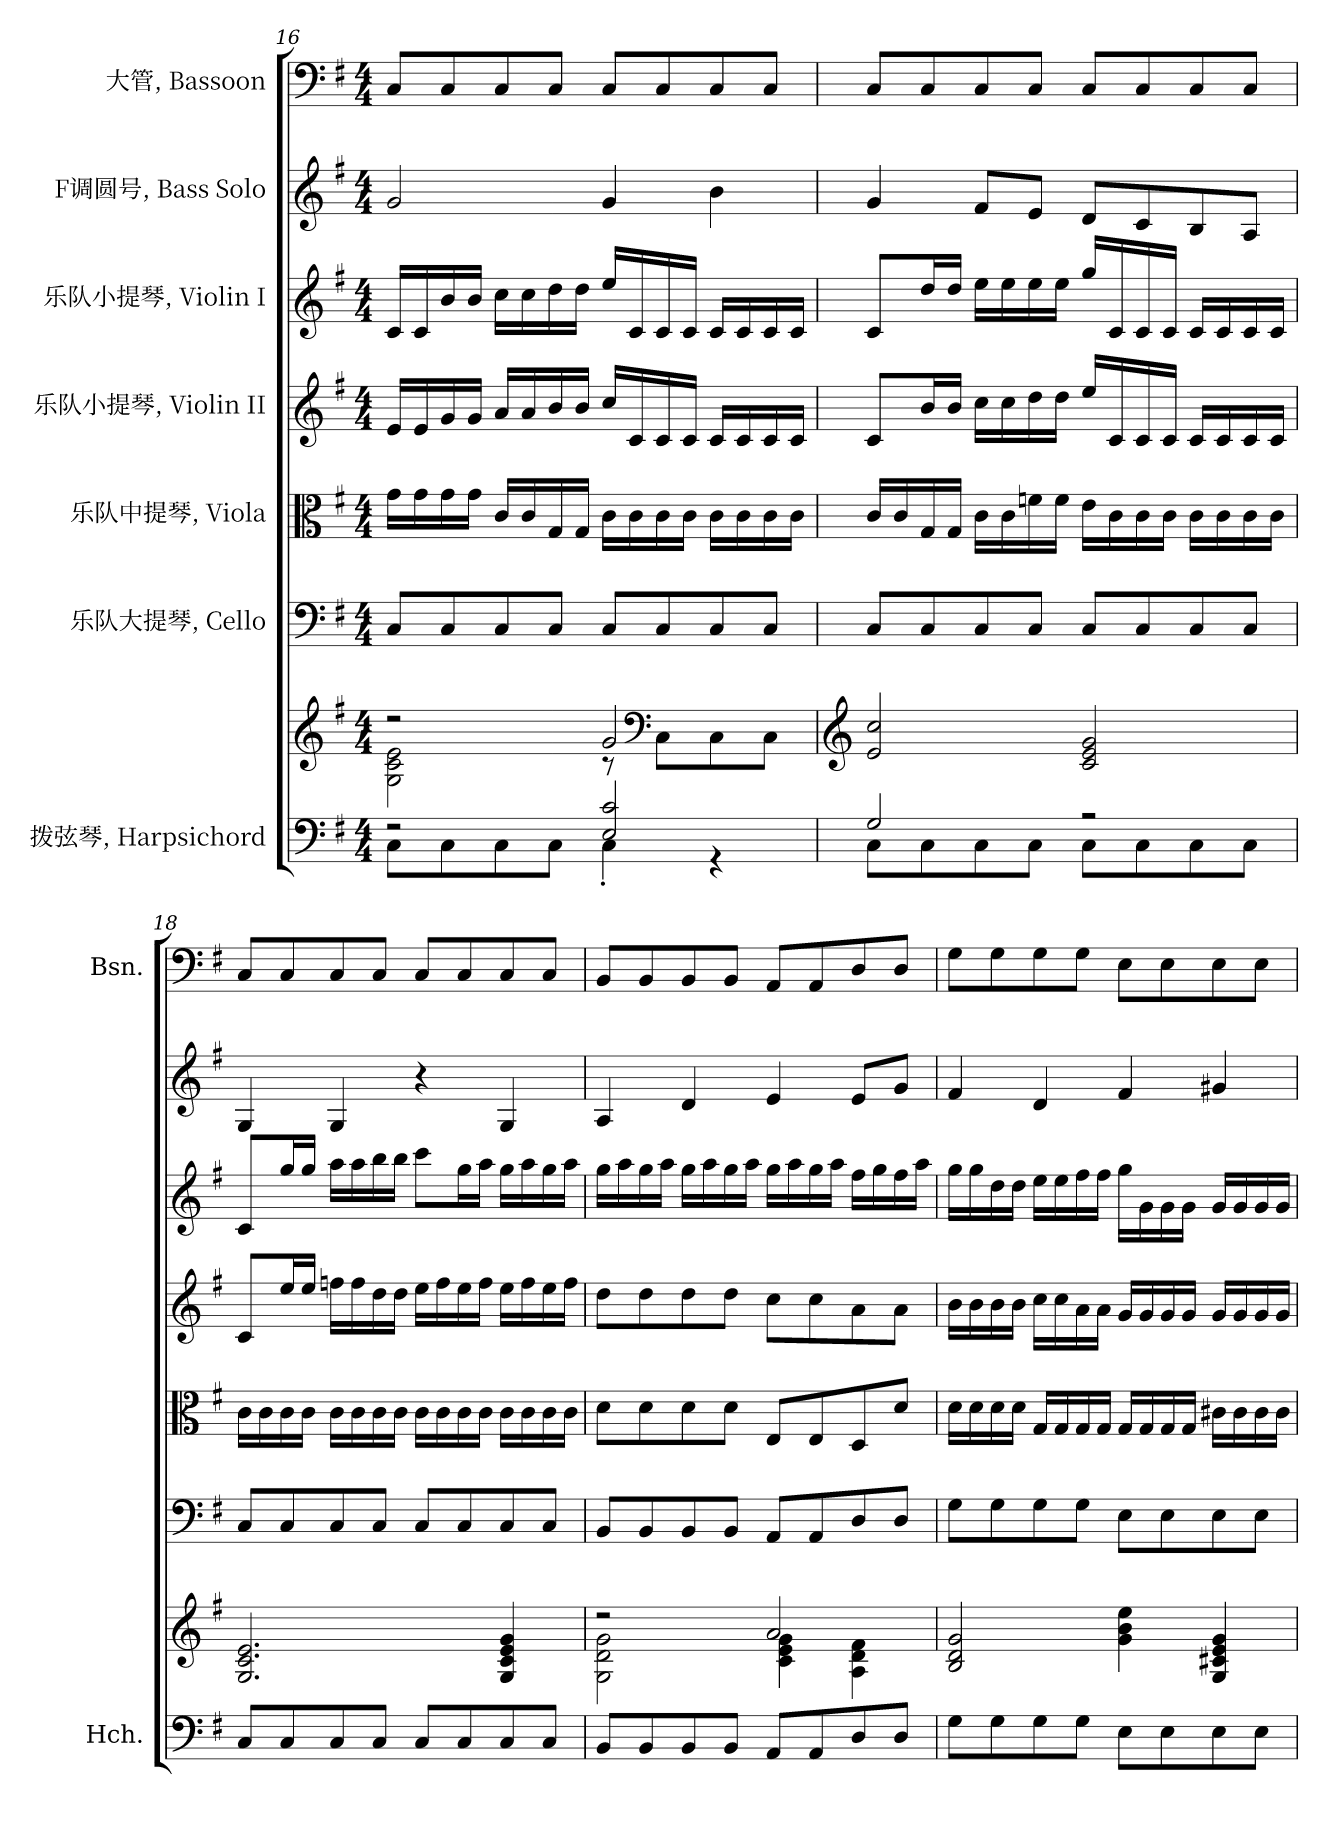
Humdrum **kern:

**kern	**kern	**kern	**kern	**kern	**kern	**kern	**kern
*part7	*part7	*part6	*part5	*part4	*part3	*part2	*part1
*staff8	*staff7	*staff6	*staff5	*staff4	*staff3	*staff2	*staff1
*I"拨弦琴, Harpsichord	*	*I"乐队大提琴, Cello	*I"乐队中提琴, Viola	*I"乐队小提琴, Violin II	*I"乐队小提琴, Violin I	*I"F调圆号, Bass Solo	*I"大管, Bassoon
*I'Hch.	*	*	*	*	*	*	*I'Bsn.
!!LO:PB:g=z
*clefF4	*clefG2	*clefF4	*clefC3	*clefG2	*clefG2	*clefG2	*clefF4
*	*	*	*	*	*	*ITrd4c7	*
*k[f#]	*k[f#]	*k[f#]	*k[f#]	*k[f#]	*k[f#]	*k[]	*k[f#]
*M4/4	*M4/4	*M4/4	*M4/4	*M4/4	*M4/4	*M4/4	*M4/4
=16	=16	=16	=16	=16	=16	=16	=16
*^	*^	*	*	*	*	*	*
2r	8C\L	2r	2G\ 2c\ 2e\	8C/L	16g\LL	16e/LL	16c/LL	2c/	8C/L
.	.	.	.	.	16g\	16e/	16c/	.	.
.	8C\	.	.	8C/	16g\	16g/	16b/	.	8C/
.	.	.	.	.	16g\JJ	16g/JJ	16b/JJ	.	.
.	8C\	.	.	8C/	16c/LL	16a/LL	16cc\LL	.	8C/
.	.	.	.	.	16c/	16a/	16cc\	.	.
.	8C\J	.	.	8C/J	16G/	16b/	16dd\	.	8C/J
.	.	.	.	.	16G/JJ	16b/JJ	16dd\JJ	.	.
2E/ 2c/	4C'\	2g/	8r	8C/L	16c\LL	16cc/LL	16ee/LL	4c/	8C/L
.	.	.	.	.	16c\	16c/	16c/	.	.
*	*	*clefF4	*	*	*	*	*	*	*
.	.	.	8C\L	8C/	16c\	16c/	16c/	.	8C/
.	.	.	.	.	16c\JJ	16c/JJ	16c/JJ	.	.
.	4r	.	8C\	8C/	16c\LL	16c/LL	16c/LL	4e\	8C/
.	.	.	.	.	16c\	16c/	16c/	.	.
.	.	.	8C\J	8C/J	16c\	16c/	16c/	.	8C/J
.	.	.	.	.	16c\JJ	16c/JJ	16c/JJ	.	.
*	*	*v	*v	*	*	*	*	*	*
=17	=17	=17	=17	=17	=17	=17	=17	=17
*	*	*clefG2	*	*	*	*	*	*
2G/	8C\L	2e/ 2cc/	8C/L	16c/LL	8c/L	8c/L	4c/	8C/L
.	.	.	.	16c/	.	.	.	.
.	8C\	.	8C/	16G/	16b/L	16dd/L	.	8C/
.	.	.	.	16G/JJ	16b/JJ	16dd/JJ	.	.
.	8C\	.	8C/	16c\LL	16cc\LL	16ee\LL	8B/L	8C/
.	.	.	.	16c\	16cc\	16ee\	.	.
.	8C\J	.	8C/J	16fn\	16dd\	16ee\	8A/J	8C/J
.	.	.	.	16f\JJ	16dd\JJ	16ee\JJ	.	.
2r	8C\L	2c/ 2e/ 2g/	8C/L	16e\LL	16ee/LL	16gg/LL	8G/L	8C/L
.	.	.	.	16c\	16c/	16c/	.	.
.	8C\	.	8C/	16c\	16c/	16c/	8F/	8C/
.	.	.	.	16c\JJ	16c/JJ	16c/JJ	.	.
.	8C\	.	8C/	16c\LL	16c/LL	16c/LL	8E/	8C/
.	.	.	.	16c\	16c/	16c/	.	.
.	8C\J	.	8C/J	16c\	16c/	16c/	8D/J	8C/J
.	.	.	.	16c\JJ	16c/JJ	16c/JJ	.	.
*v	*v	*	*	*	*	*	*	*
!!LO:PB:g=z
=18	=18	=18	=18	=18	=18	=18	=18
8C/L	2.G/ 2.c/ 2.e/	8C/L	16c\LL	8c/L	8c/L	4C/	8C/L
.	.	.	16c\	.	.	.	.
8C/	.	8C/	16c\	16ee/L	16gg/L	.	8C/
.	.	.	16c\JJ	16ee/JJ	16gg/JJ	.	.
8C/	.	8C/	16c\LL	16ffn\LL	16aa\LL	4C/	8C/
.	.	.	16c\	16ff\	16aa\	.	.
8C/J	.	8C/J	16c\	16dd\	16bb\	.	8C/J
.	.	.	16c\JJ	16dd\JJ	16bb\JJ	.	.
8C/L	.	8C/L	16c\LL	16ee\LL	8ccc\L	4r	8C/L
.	.	.	16c\	16ff\	.	.	.
8C/	.	8C/	16c\	16ee\	16gg\L	.	8C/
.	.	.	16c\JJ	16ff\JJ	16aa\JJ	.	.
8C/	4G/ 4c/ 4e/ 4g/	8C/	16c\LL	16ee\LL	16gg\LL	4C/	8C/
.	.	.	16c\	16ff\	16aa\	.	.
8C/J	.	8C/J	16c\	16ee\	16gg\	.	8C/J
.	.	.	16c\JJ	16ff\JJ	16aa\JJ	.	.
=19	=19	=19	=19	=19	=19	=19	=19
*	*^	*	*	*	*	*	*
8BB/L	2r	2G\ 2d\ 2g\	8BB/L	8d\L	8dd\L	16gg\LL	4D/	8BB/L
.	.	.	.	.	.	16aa\	.	.
8BB/	.	.	8BB/	8d\	8dd\	16gg\	.	8BB/
.	.	.	.	.	.	16aa\JJ	.	.
8BB/	.	.	8BB/	8d\	8dd\	16gg\LL	4G/	8BB/
.	.	.	.	.	.	16aa\	.	.
8BB/J	.	.	8BB/J	8d\J	8dd\J	16gg\	.	8BB/J
.	.	.	.	.	.	16aa\JJ	.	.
8AA/L	2a/	4c\ 4e\ 4g\	8AA/L	8E/L	8cc\L	16gg\LL	4A/	8AA/L
.	.	.	.	.	.	16aa\	.	.
8AA/	.	.	8AA/	8E/	8cc\	16gg\	.	8AA/
.	.	.	.	.	.	16aa\JJ	.	.
8D/	.	4A\ 4d\ 4f#\	8D/	8D/	8a\	16ff#\LL	8A/L	8D/
.	.	.	.	.	.	16gg\	.	.
8D/J	.	.	8D/J	8d/J	8a\J	16ff#\	8c/J	8D/J
.	.	.	.	.	.	16aa\JJ	.	.
*	*v	*v	*	*	*	*	*	*
!!LO:PB:g=z
=20	=20	=20	=20	=20	=20	=20	=20
8G\L	2B/ 2d/ 2g/	8G\L	16d\LL	16b\LL	16gg\LL	4B/	8G\L
.	.	.	16d\	16b\	16gg\	.	.
8G\	.	8G\	16d\	16b\	16dd\	.	8G\
.	.	.	16d\JJ	16b\JJ	16dd\JJ	.	.
8G\	.	8G\	16G/LL	16cc\LL	16ee\LL	4G/	8G\
.	.	.	16G/	16cc\	16ee\	.	.
8G\J	.	8G\J	16G/	16a\	16ff#\	.	8G\J
.	.	.	16G/JJ	16a\JJ	16ff#\JJ	.	.
8E\L	4g\ 4b\ 4ee\	8E\L	16G/LL	16g/LL	16gg\LL	4B/	8E\L
.	.	.	16G/	16g/	16g\	.	.
8E\	.	8E\	16G/	16g/	16g\	.	8E\
.	.	.	16G/JJ	16g/JJ	16g\JJ	.	.
8E\	4G/ 4c#X/ 4e/ 4g/	8E\	16c#X\LL	16g/LL	16g/LL	4c#X/	8E\
.	.	.	16c#\	16g/	16g/	.	.
8E\J	.	8E\J	16c#\	16g/	16g/	.	8E\J
.	.	.	16c#\JJ	16g/JJ	16g/JJ	.	.
=	=	=	=	=	=	=	=
*-	*-	*-	*-	*-	*-	*-	*-
